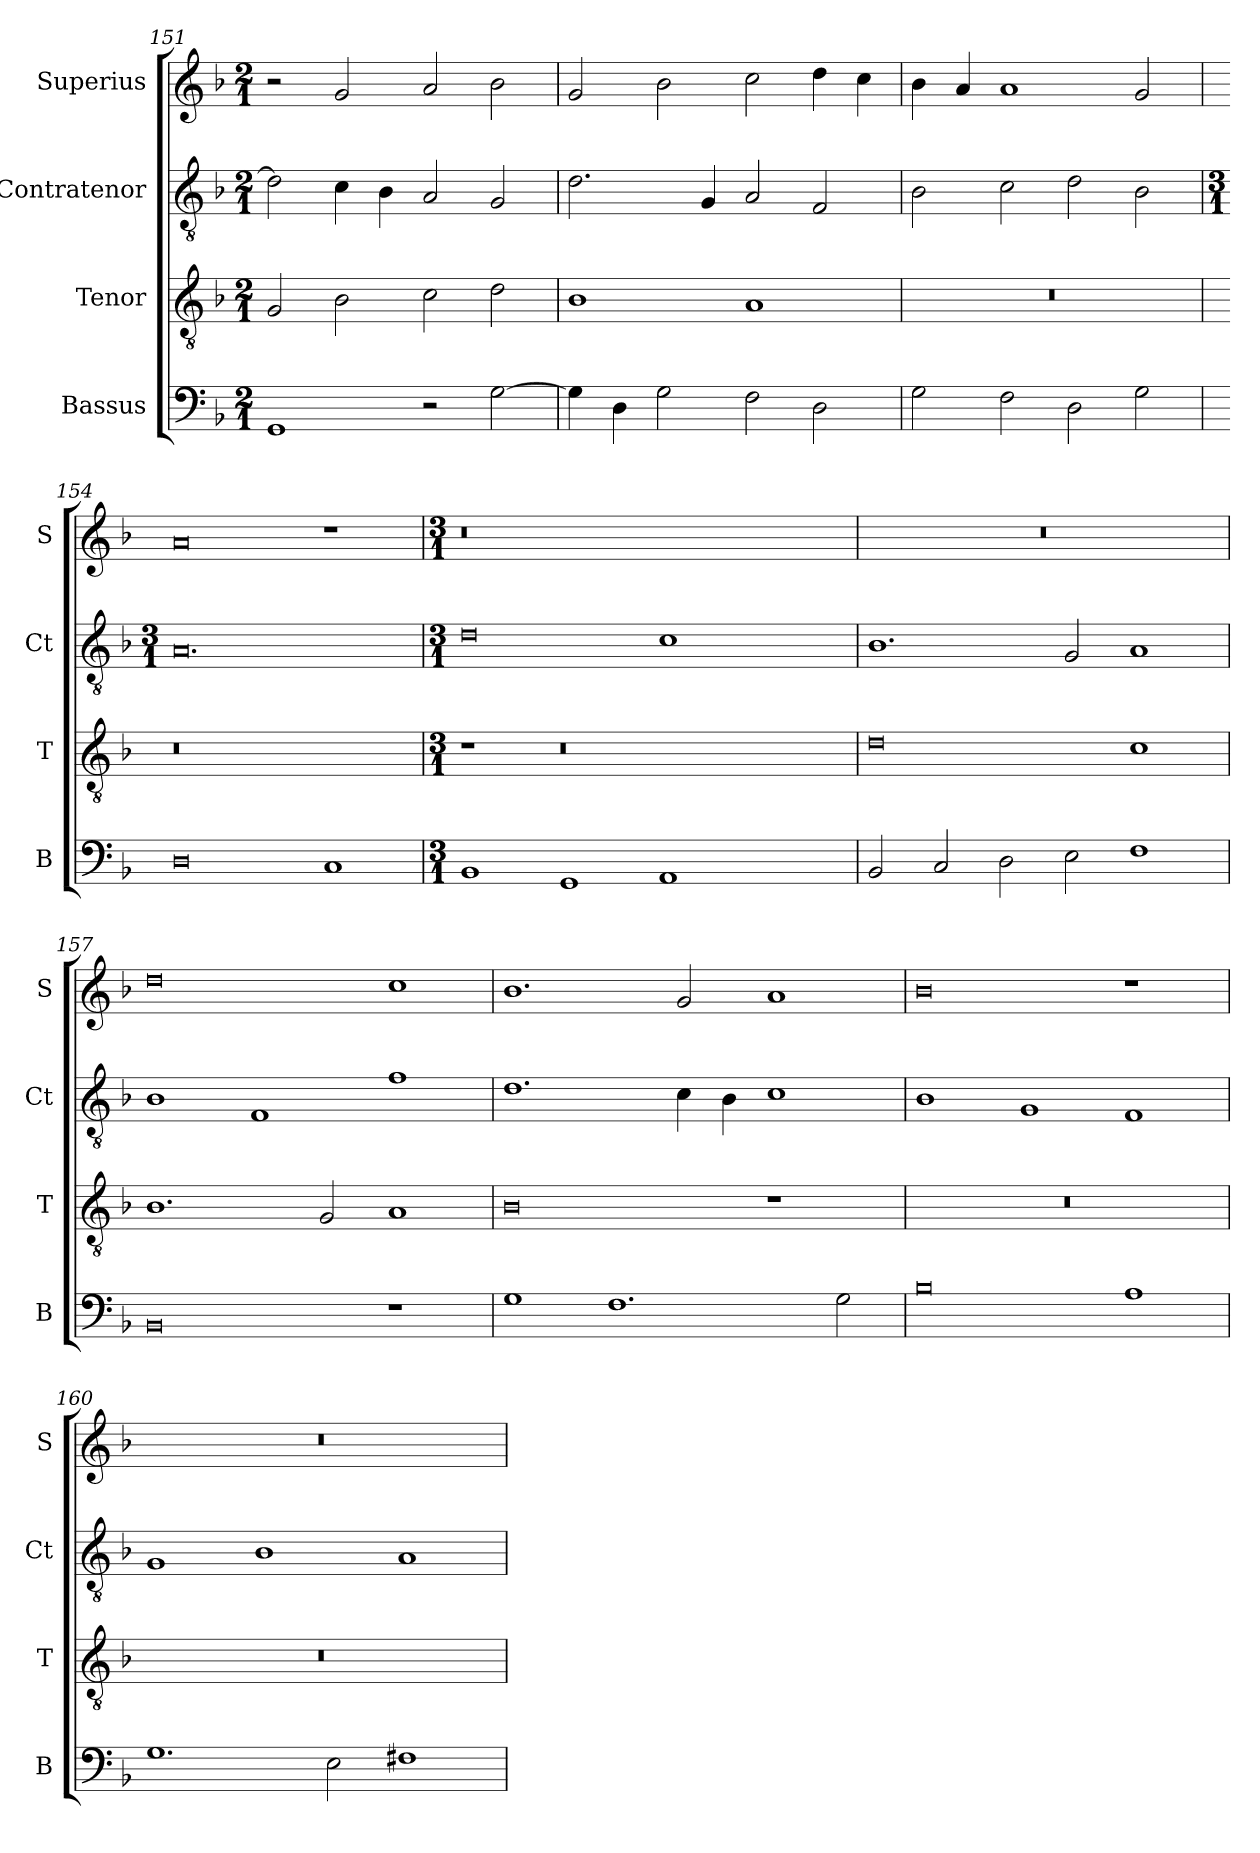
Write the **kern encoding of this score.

**kern	**kern	**kern	**kern
*part4	*part3	*part2	*part1
*staff4	*staff3	*staff2	*staff1
*I"Bassus	*I"Tenor	*I"Contratenor	*I"Superius
*I'B	*I'T	*I'Ct	*I'S
*clefF4	*clefGv2	*clefGv2	*clefG2
*k[b-]	*k[b-]	*k[b-]	*k[b-]
*M2/1	*M2/1	*M2/1	*M2/1
=151	=151	=151	=151
1GG	2G/	2d\]	2r
.	2B-\	4c\	2g/
.	.	4B-\	.
2r	2c\	2A/	2a/
[2G\	2d\	2G/	2b-\
=152	=152	=152	=152
4G\]	1B-	2.d\	2g/
4D\	.	.	.
2G\	.	.	2b-\
.	.	4G/	.
2F\	1A	2A/	2cc\
2D\	.	2F/	4dd\
.	.	.	4cc\
=153	=153	=153	=153
2G\	0r	2B-\	4b-\
.	.	.	4a/
2F\	.	2c\	1a
2D\	.	2d\	.
2G\	.	2B-\	2g/
=154	=154	=154	=154
*	*	*M3/1	*
0D	0r	0.A	0a
1C	1ryy	.	1r
=155	=155	=155	=155
*M3/1	*M3/1	*M3/1	*M3/1
1BB-	1r	0d	0.r
1GG	0.r	.	.
1AA	.	1c	.
1ryy	.	1ryy	1ryy
=156	=156	=156	=156
2BB-/	0d	1.B-	0.r
2C/	.	.	.
2D\	.	.	.
2E\	.	2G/	.
1F	1c	1A	.
=157	=157	=157	=157
0BB-	1.B-	1B-	0dd
.	.	1F	.
.	2G/	.	.
1r	1A	1f	1cc
=158	=158	=158	=158
1G	0B-	1.d	1.b-
1.F	.	.	.
.	.	4c\	2g/
.	.	4B-\	.
.	1r	1c	1a
2G\	.	.	.
=159	=159	=159	=159
0B-	0.r	1B-	0b-
.	.	1G	.
1A	.	1F	1r
=160	=160	=160	=160
1.G	0.r	1G	0.r
.	.	1B-	.
2E\	.	.	.
1F#X	.	1A	.
=	=	=	=
*-	*-	*-	*-
